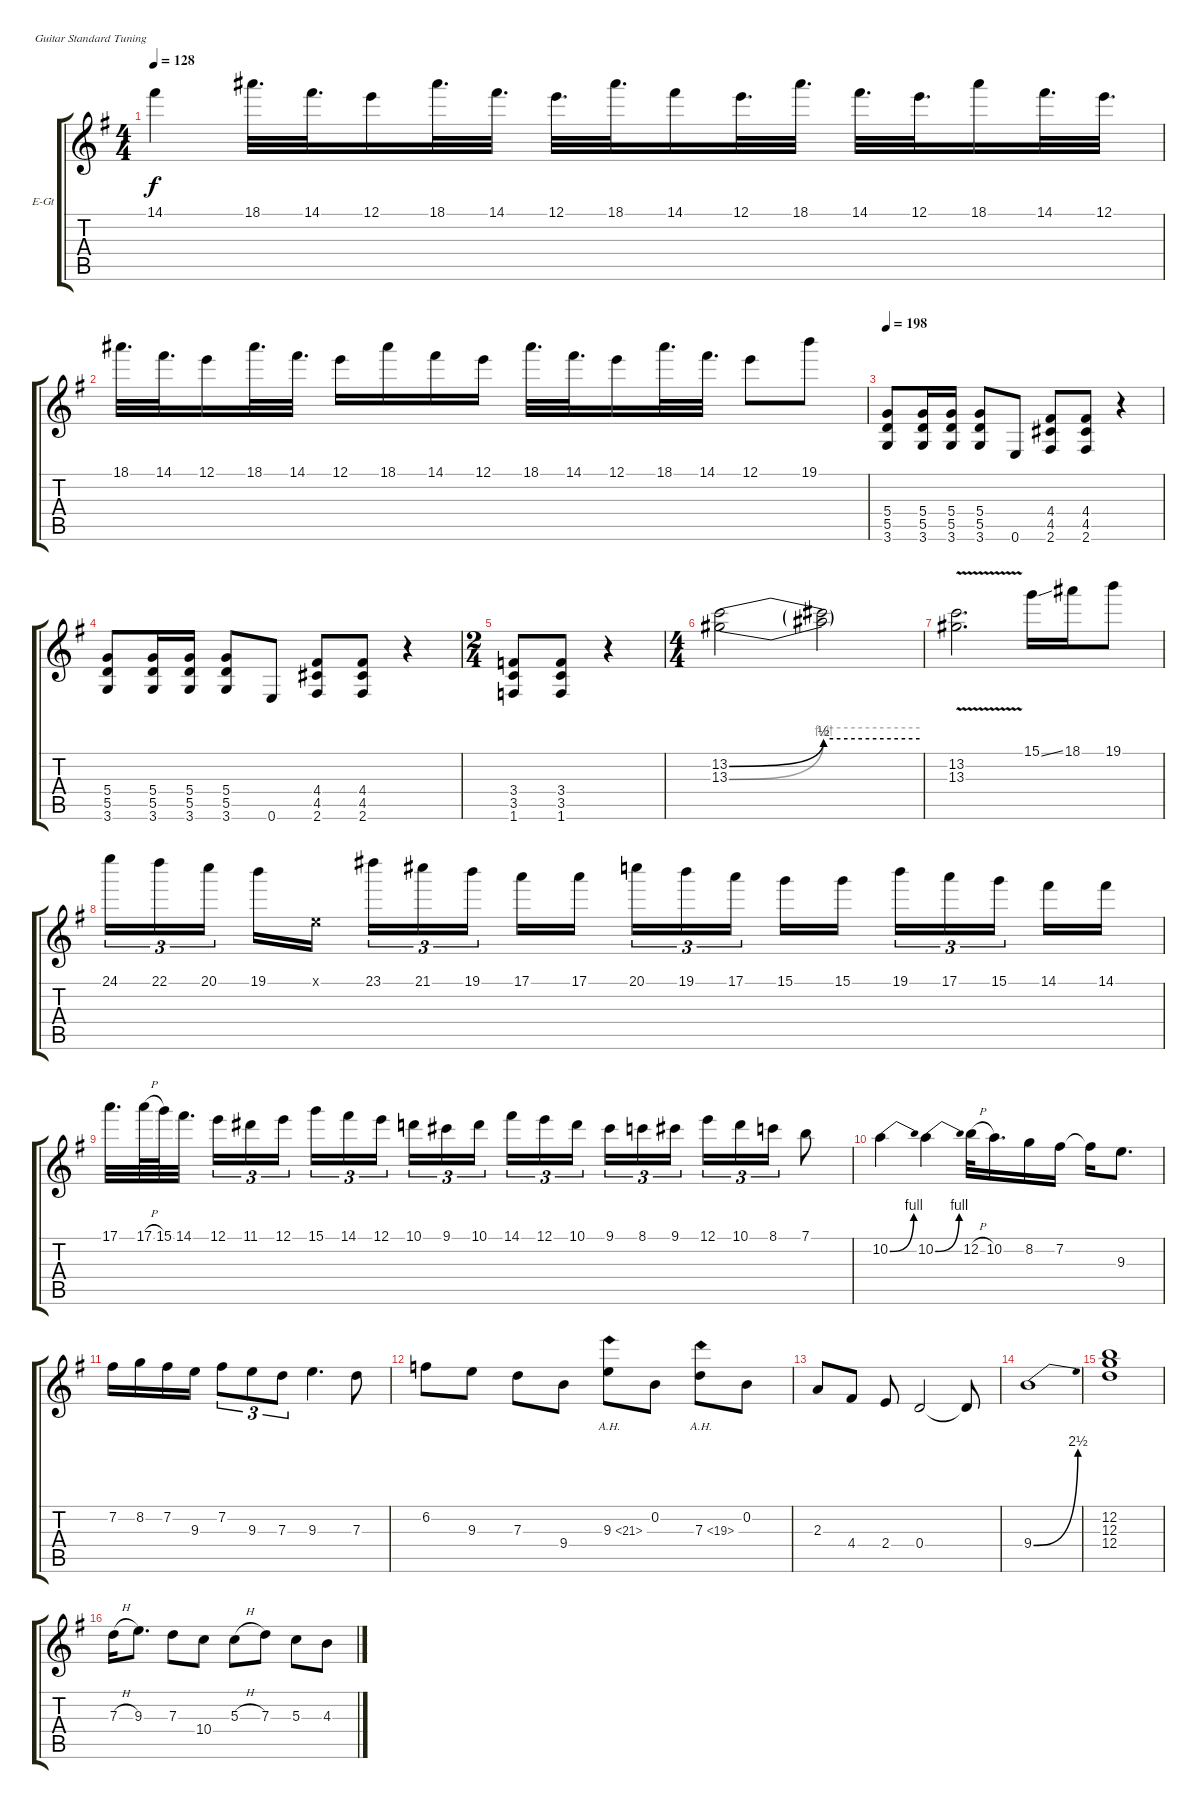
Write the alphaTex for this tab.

\defaultSystemsLayout 4
\bracketExtendMode groupsimilarinstruments
\firstSystemTrackNameOrientation horizontal
\otherSystemsTrackNameOrientation horizontal
\track ("Kirk" "E-Gt") {instrument distortionguitar}
\staff {score tabs}
\tuning (E4 B3 G3 D3 A2 E2)
\ts (4 4)
\tempo 128
\clef g2
\scale
0.333333
\ks g
14.1{t}.4{dy f} 18.1.32{d} 14.1.32{d} 12.1.16 18.1.32{d} 14.1.32{d} 12.1.32{d} 18.1.32{d} 14.1.16 12.1.32{d} 18.1.32{d} 14.1.32{d} 12.1.32{d} 18.1.16 14.1.32{d} 12.1.32{d} |
\scale
0.333333 18.1.32{d} 14.1.32{d} 12.1.16 18.1.32{d} 14.1.32{d} 12.1.16 18.1.16 14.1.16 12.1.16 18.1.32{d} 14.1.32{d} 12.1.16 18.1.32{d} 14.1.32{d} 12.1.8 19.1.8 |
\tempo 198
\scale
0.333333 (5.4 5.5 3.6).8 (5.4 5.5 3.6).16 (5.4 5.5 3.6).16 (5.4 5.5 3.6).8 0.6.8 (4.4 4.5 2.6).8 (4.4 4.5 2.6).8 r.4 |
\scale
0.333333 (5.4 5.5 3.6).8 (5.4 5.5 3.6).16 (5.4 5.5 3.6).16 (5.4 5.5 3.6).8 0.6.8 (4.4 4.5 2.6).8 (4.4 4.5 2.6).8 r.4 |
\ts (2 4)
\scale
0.333333 (3.4 3.5 1.6).8 (3.4 3.5 1.6).8 r.4 |
\ts (4 4)
\scale
0.333333 (13.2{be (bend 0 0 60 2)} 13.3{be (bend 0 0 60 4)}).2 (13.2{be (hold 0 2 60 2) t} 13.3{be (hold 0 4 60 4) t}).2 |
\scale
0.333333 (13.2{v} 13.3{v}).2{d} 15.1{ss}.16 18.1.16 19.1.8 |
\scale
0.333333 24.1.16{tu (3 2)} 22.1.16{tu (3 2)} 20.1.16{tu (3 2)} 19.1.16 0.1{x}.16 23.1.16{tu (3 2)} 21.1.16{tu (3 2)} 19.1.16{tu (3 2)} 17.1.16 17.1.16 20.1.16{tu (3 2)} 19.1.16{tu (3 2)} 17.1.16{tu (3 2)} 15.1.16 15.1.16 19.1.16{tu (3 2)} 17.1.16{tu (3 2)} 15.1.16{tu (3 2)} 14.1.16 14.1.16 |
\scale
0.333333 17.1.32{d} 17.1{h}.64 15.1.64 14.1.32{d} 12.1.16{tu (3 2)} 11.1.16{tu (3 2)} 12.1.16{tu (3 2)} 15.1.16{tu (3 2)} 14.1.16{tu (3 2)} 12.1.16{tu (3 2)} 10.1.16{tu (3 2)} 9.1.16{tu (3 2)} 10.1.16{tu (3 2)} 14.1.16{tu (3 2)} 12.1.16{tu (3 2)} 10.1.16{tu (3 2)} 9.1.16{tu (3 2)} 8.1.16{tu (3 2)} 9.1.16{tu (3 2)} 12.1.16{tu (3 2)} 10.1.16{tu (3 2)} 8.1.16{tu (3 2)} 7.1.8 |
\scale
0.333333 10.2{be (bend 0 0 60 4)}.4 10.2{be (bend 0 0 60 4)}.4 12.2{h}.32 10.2.16{d} 8.2.16 7.2.16 7.2{t}.16 9.3.8{d} |
\scale
0.333333 7.2.16 8.2.16 7.2.16 9.3.16 7.2.8{tu (3 2)} 9.3.8{tu (3 2)} 7.3.8{tu (3 2)} 9.3.4{d} 7.3.8 |
\scale
0.333333 6.2.8 9.3.8 7.3.8 9.4.8 9.3{ah 12}.8 0.2.8 7.3{ah 12}.8 0.2.8 |
\scale
0.333333 2.3.8 4.4.8 2.4.8 0.4.2 0.4{t}.8 |
\scale
0.333333 9.4{be (bend 0 0 60 10)}.1 |
\scale
0.333333 (12.2 12.3 12.4).1 |
\scale
0.333333 7.3{h}.16 9.3.8{d} 7.3.8 10.4.8 5.3{h}.8 7.3.8 5.3.8 4.3.8
